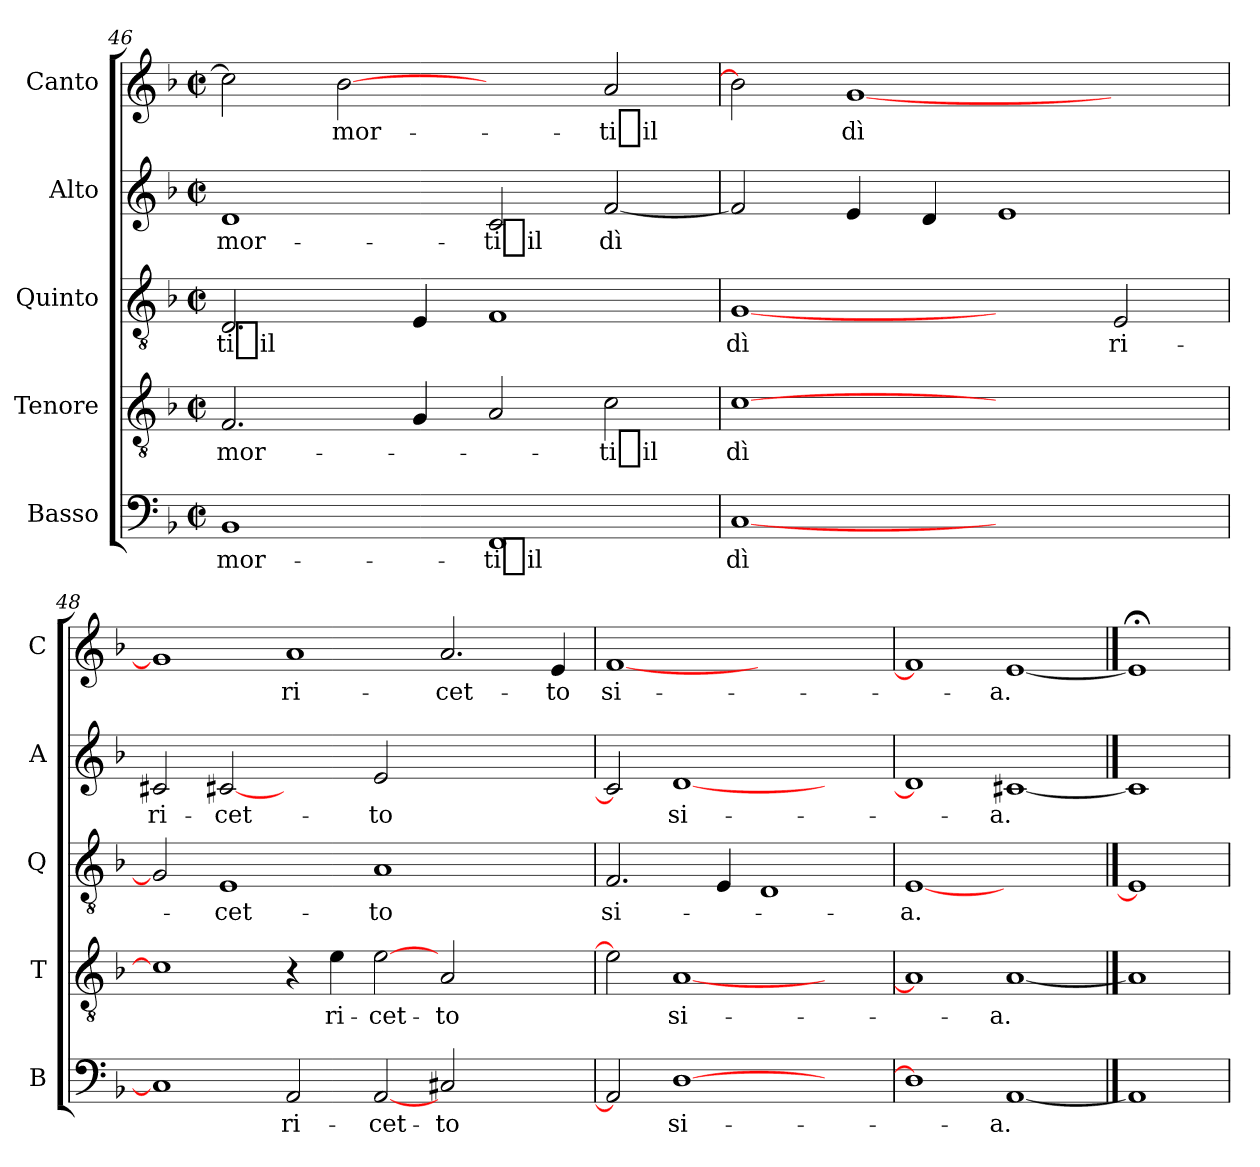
**kern	**text	**kern	**text	**kern	**text	**kern	**text	**kern	**text
*part5	*part5	*part4	*part4	*part3	*part3	*part2	*part2	*part1	*part1
*staff5	*staff5	*staff4	*staff4	*staff3	*staff3	*staff2	*staff2	*staff1	*staff1
*I"Basso	*	*I"Tenore	*	*I"Quinto	*	*I"Alto	*	*I"Canto	*
*I'B	*	*I'T	*	*I'Q	*	*I'A	*	*I'C	*
!!LO:PB:g=z
*clefF4	*	*clefGv2	*	*clefGv2	*	*clefG2	*	*clefG2	*
*k[b-]	*	*k[b-]	*	*k[b-]	*	*k[b-]	*	*k[b-]	*
*F:	*	*F:	*	*F:	*	*F:	*	*F:	*
*M2/2	*	*M2/2	*	*M2/2	*	*M2/2	*	*M2/2	*
*met(c|)	*	*met(c|)	*	*met(c|)	*	*met(c|)	*	*met(c|)	*
=46	=46	=46	=46	=46	=46	=46	=46	=46	=46
1BB-	mor-	2.F	mor-	2.D	-ti_il	1d	mor-	2cc]	.
.	.	.	.	.	.	.	.	[2b-	mor-
.	.	4G	.	4E	.	.	.	.	.
1FF	-ti_il	2A	.	1F	.	2c	-ti_il	2ryy	.
.	.	2c	-ti_il	.	.	[2f	-dì	2a	-ti_il
=47	=47	=47	=47	=47	=47	=47	=47	=47	=47
[1C	-dì	[1c	-dì	[1G	-dì	2f]	.	2b-]	.
.	.	.	.	.	.	4e	.	[1g	-dì
.	.	.	.	.	.	4d	.	.	.
1ryy	.	1ryy	.	2ryy	.	1e	.	.	.
.	.	.	.	2E	ri-	.	.	2ryy	.
=48	=48	=48	=48	=48	=48	=48	=48	=48	=48
1C]	.	1c]	.	2G]	.	2c#X	ri-	1g]	.
.	.	.	.	1E	cet-	[2c#X	cet-	.	.
2AA	ri-	4r	.	.	.	2ryy	.	1a	ri-
.	.	4e	ri-	.	.	.	.	.	.
[2AA	cet-	[2e	cet-	1A	-to	2e	-to	.	.
2C#X	-to	2A	-to	.	.	1ryy	.	2.a	cet-
2ryy	.	2ryy	.	2ryy	.	.	.	.	.
.	.	.	.	.	.	.	.	4e	-to
=49	=49	=49	=49	=49	=49	=49	=49	=49	=49
2AA]	.	2e]	.	2.F	si-	2c#]	.	[1f	si-
[1D	si-	[1A	si-	.	.	[1d	si-	.	.
.	.	.	.	4E	.	.	.	.	.
.	.	.	.	1D	.	.	.	1ryy	.
2ryy	.	2ryy	.	.	.	2ryy	.	.	.
=50	=50	=50	=50	=50	=50	=50	=50	=50	=50
1D]	.	1A]	.	[1E	-a.	1d]	.	1f]	.
[1AA	-a.	[1A	-a.	1ryy	.	[1c#X	-a.	[1e	-a.
==51	==51	==51	==51	==51	==51	==51	==51	==51	==51
1AA]	.	1A]	.	1E]	.	1c#]	.	1e;<]	.
=	=	=	=	=	=	=	=	=	=
*-	*-	*-	*-	*-	*-	*-	*-	*-	*-
